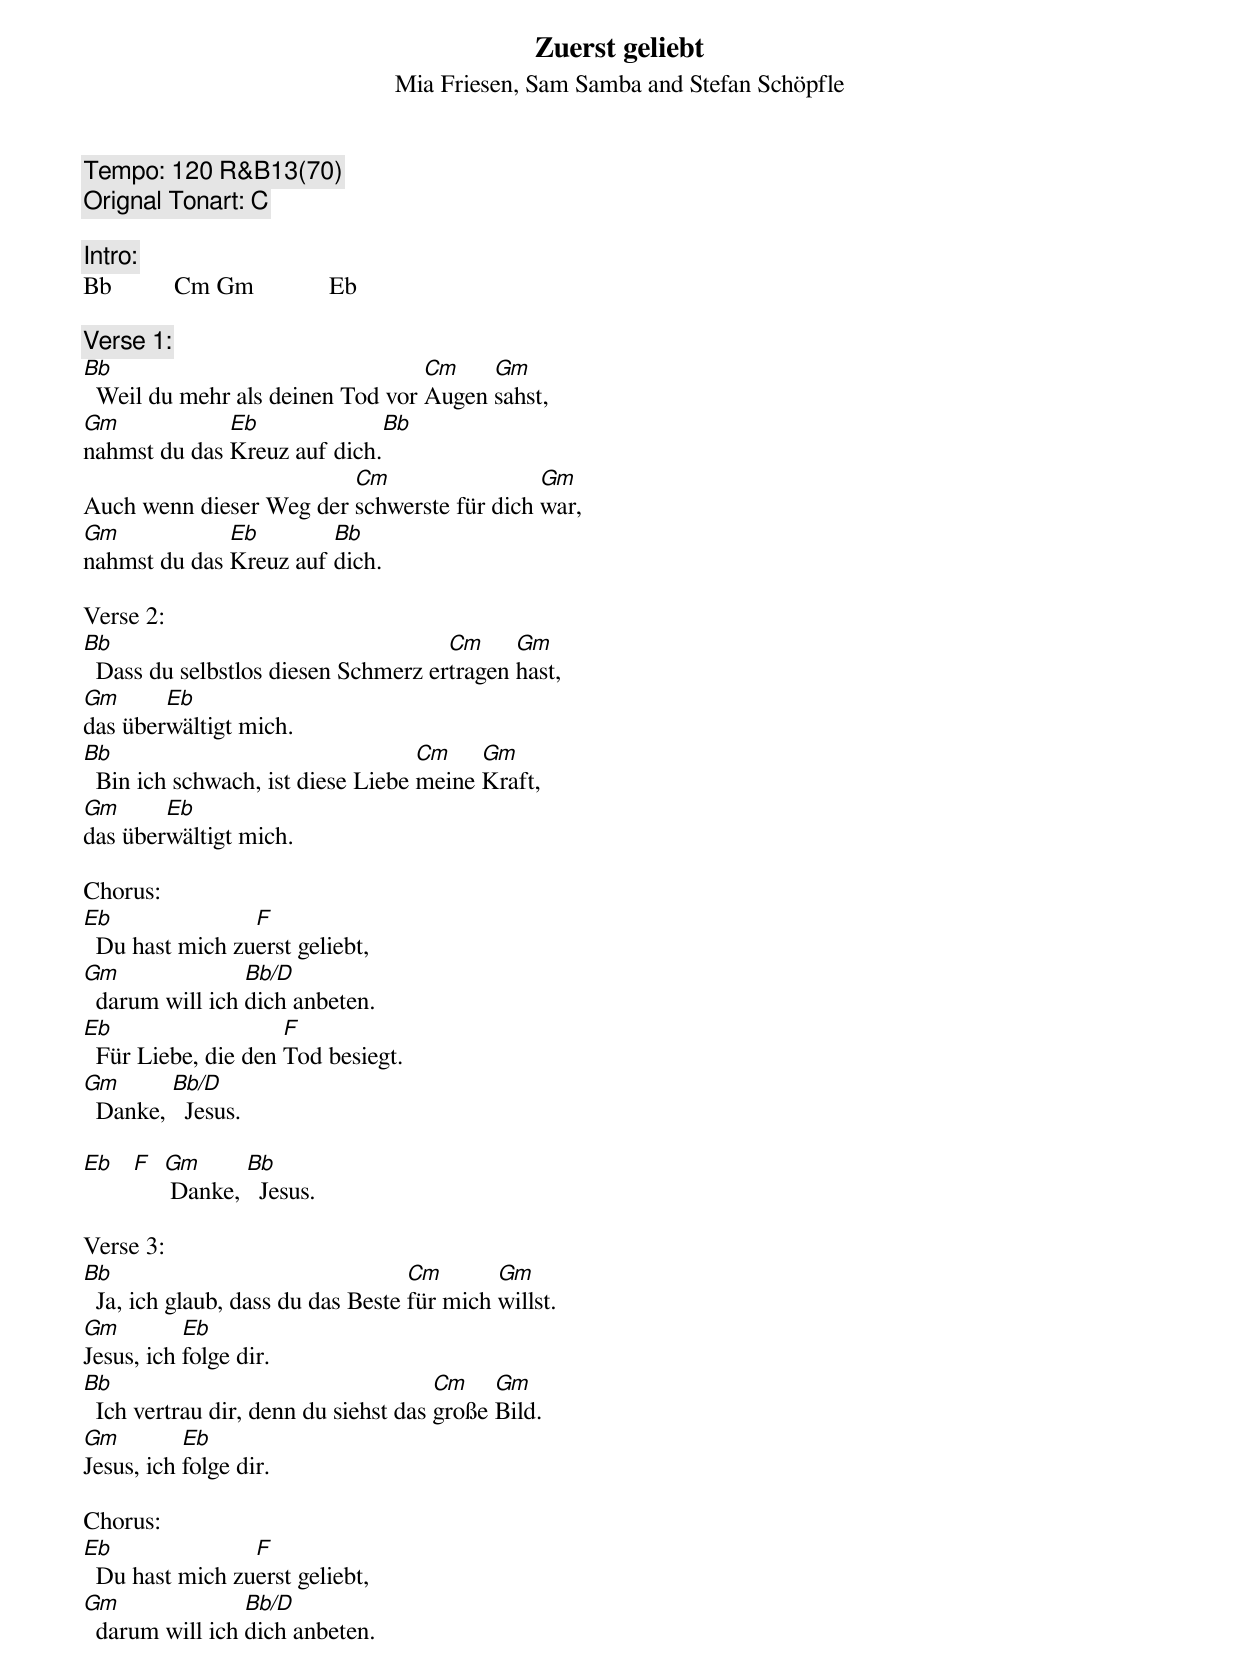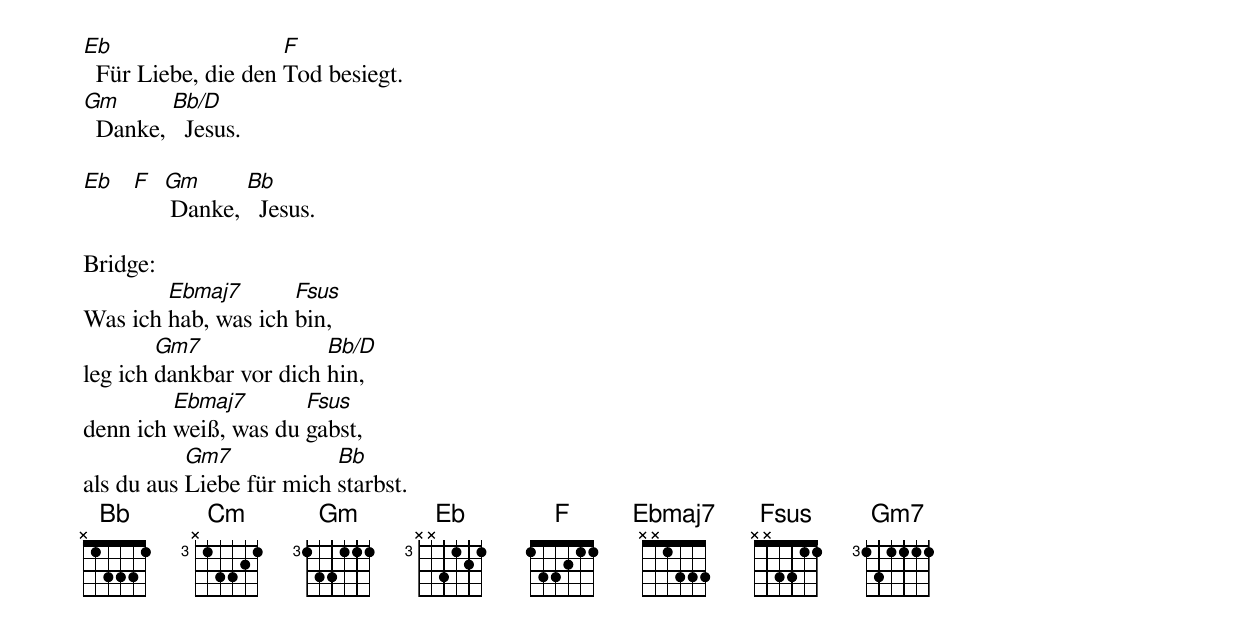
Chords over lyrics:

Zuerst geliebt
Mia Friesen, Sam Samba and Stefan Schöpfle
Tempo: 120 R&B13(70)
Orignal Tonart: C
CCLI: 7104131
Copyright: 2018 Outbreakband Musik (Verwaltet von Gerth Medien Musikverlag)

Intro:
Bb          Cm Gm            Eb

Verse 1:
Bb                                Cm    Gm
  Weil du mehr als deinen Tod vor Augen sahst,
Gm            Eb             Bb
nahmst du das Kreuz auf dich.
                         Cm                 Gm
Auch wenn dieser Weg der schwerste für dich war,
Gm            Eb        Bb
nahmst du das Kreuz auf dich.

Verse 2:
Bb                                   Cm     Gm
  Dass du selbstlos diesen Schmerz ertragen hast,
Gm      Eb
das überwältigt mich.
Bb                                 Cm    Gm
  Bin ich schwach, ist diese Liebe meine Kraft,
Gm      Eb
das überwältigt mich.

Chorus:
Eb               F
  Du hast mich zuerst geliebt,
Gm               Bb/D
  darum will ich dich anbeten.
Eb                   F
  Für Liebe, die den Tod besiegt.
Gm       Bb/D
  Danke,   Jesus.

Eb F Gm      Bb
      Danke,   Jesus.

Verse 3:
Bb                                 Cm       Gm
  Ja, ich glaub, dass du das Beste für mich willst.
Gm         Eb
Jesus, ich folge dir.
Bb                                    Cm    Gm
  Ich vertrau dir, denn du siehst das große Bild.
Gm         Eb
Jesus, ich folge dir.

Chorus:
Eb               F
  Du hast mich zuerst geliebt,
Gm               Bb/D
  darum will ich dich anbeten.
Eb                   F
  Für Liebe, die den Tod besiegt.
Gm       Bb/D
  Danke,   Jesus.

Eb F Gm      Bb
      Danke,   Jesus.

Bridge:
        Ebmaj7       Fsus
Was ich hab, was ich bin,
        Gm7              Bb/D
leg ich dankbar vor dich hin,
         Ebmaj7       Fsus
denn ich weiß, was du gabst,
           Gm7            Bb
als du aus Liebe für mich starbst.
